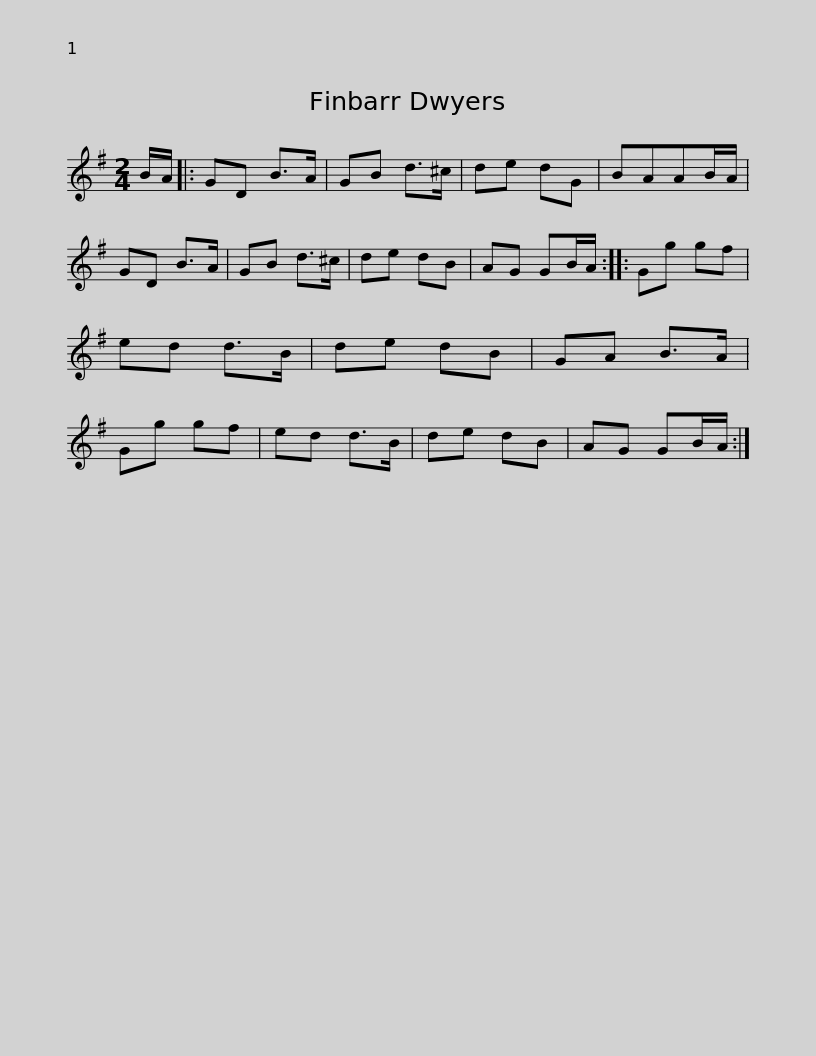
X:1
L:1/8
M:2/4
I:linebreak $
K:G
V:1 treble
V:1
 B/A/ |: GD B>A | GB d>^c | de dG | BAAB/A/ | %5
 GD B>A | GB d>^c | de dB | AG GB/A/ ::$ Gg gf | %10
 ed d>B | de dB | GA B>A | Gg gf | ed d>B | %15
 de dB | AG GB/A/ :| %17
